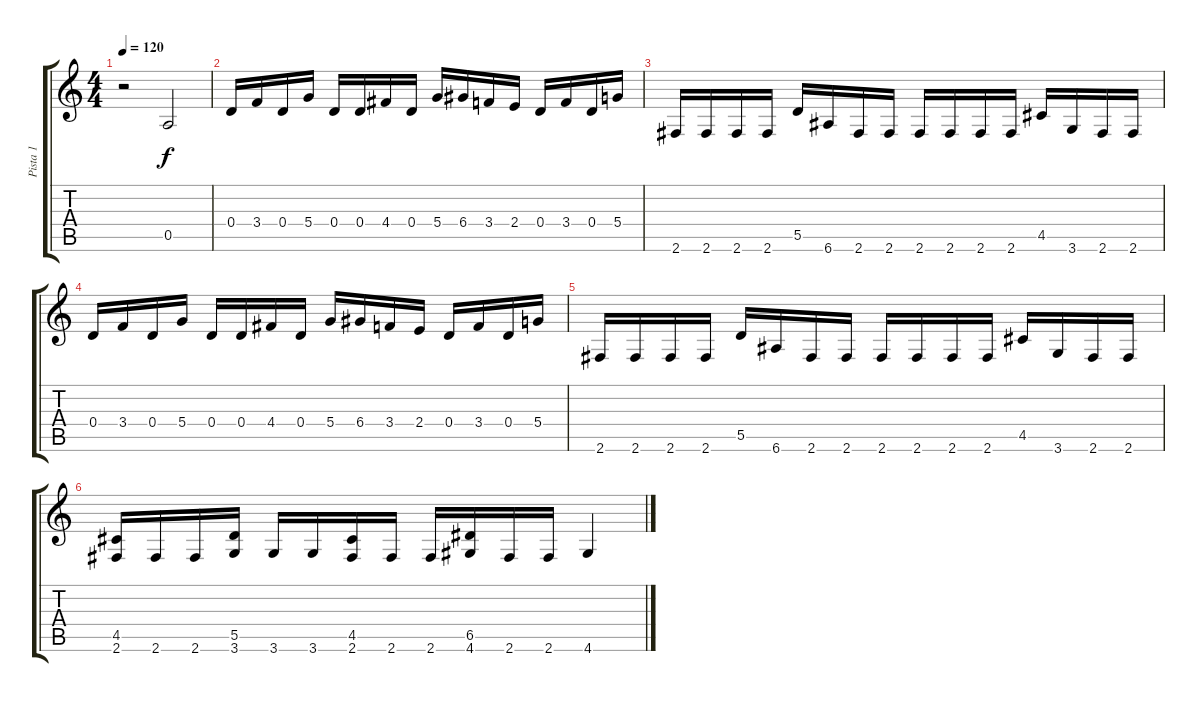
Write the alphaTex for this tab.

\track ("Pista 1" "Pista 1") {instrument distortionguitar}
\staff {score tabs}
\tuning (E4 B3 G3 D3 A2 E2) {hide}
\ts (4 4)
\tempo 120
\clef g2
\ks c
r.2{dy f instrument distortionguitar} 0.5.2 |
0.4.16 3.4.16 0.4.16 5.4.16 0.4.16 0.4.16 4.4.16 0.4.16 5.4.16 6.4.16 3.4.16 2.4.16 0.4.16 3.4.16 0.4.16 5.4.16 |
2.6.16 2.6.16 2.6.16 2.6.16 5.5.16 6.6.16 2.6.16 2.6.16 2.6.16 2.6.16 2.6.16 2.6.16 4.5.16 3.6.16 2.6.16 2.6.16 |
0.4.16 3.4.16 0.4.16 5.4.16 0.4.16 0.4.16 4.4.16 0.4.16 5.4.16 6.4.16 3.4.16 2.4.16 0.4.16 3.4.16 0.4.16 5.4.16 |
2.6.16 2.6.16 2.6.16 2.6.16 5.5.16 6.6.16 2.6.16 2.6.16 2.6.16 2.6.16 2.6.16 2.6.16 4.5.16 3.6.16 2.6.16 2.6.16 |
(4.5 2.6).16 2.6.16 2.6.16 (5.5 3.6).16 3.6.16 3.6.16 (4.5 2.6).16 2.6.16 2.6.16 (6.5 4.6).16 2.6.16 2.6.16 4.6.4
